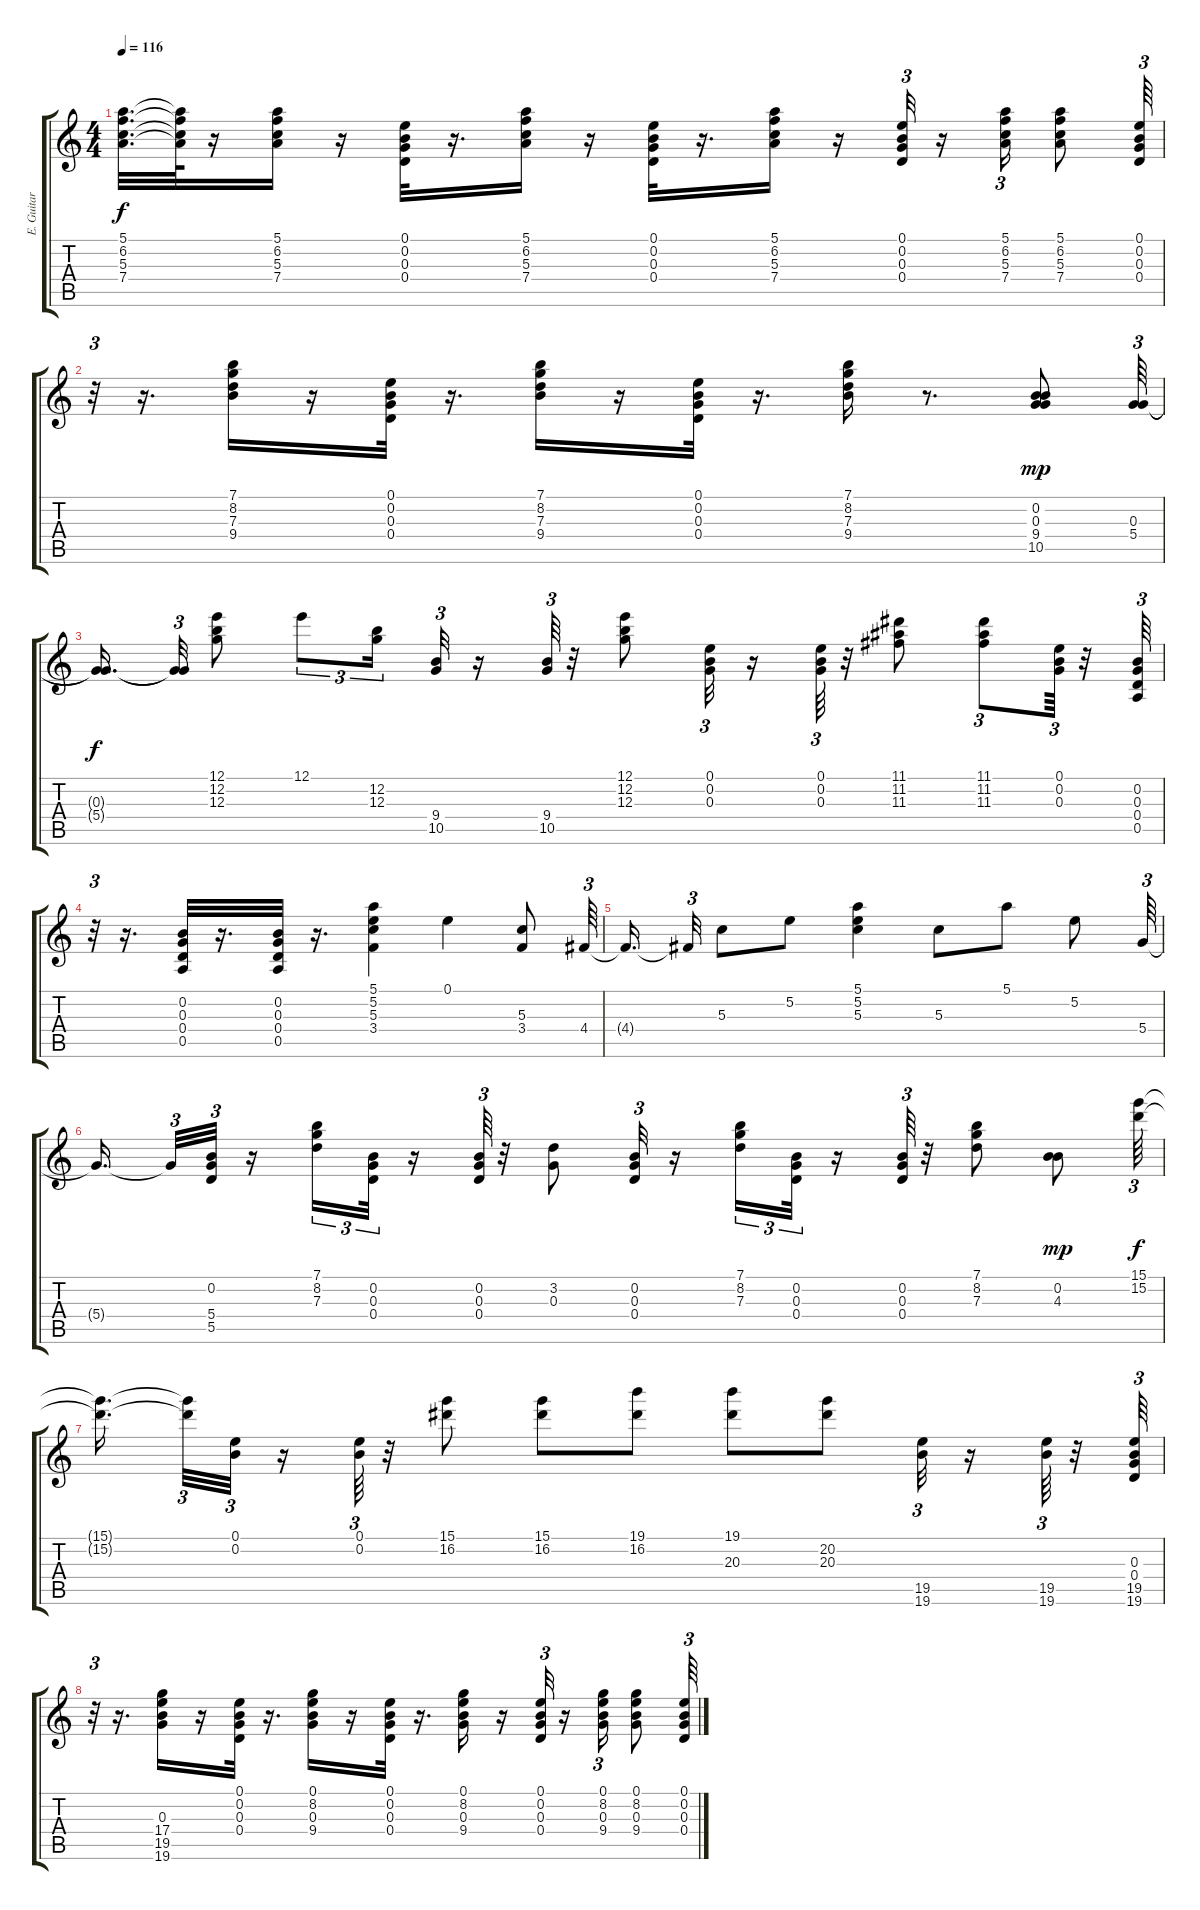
\track ("E. Guitar" "E. Guitar") {instrument electricguitarjazz}
\staff {score tabs}
\tuning (E4 B3 G3 D3 A2 E2) {hide}
\ts (4 4)
\tempo 116
\clef g2
\ks c
(5.1{t} 6.2{t} 5.3{t} 7.4{t}).32{d dy f} (5.1{t} 6.2{t} 5.3{t} 7.4{t}).64 r.16 (5.1 6.2 5.3 7.4).16 r.16 (0.1 0.2 0.3 0.4).32 r.16{d} (5.1 6.2 5.3 7.4).16 r.16 (0.1 0.2 0.3 0.4).32 r.16{d} (5.1 6.2 5.3 7.4).16 r.16 (0.1 0.2 0.3 0.4).32{tu (3 2)} r.16 (5.1 6.2 5.3 7.4).16{tu (3 2)} (5.1 6.2 5.3 7.4).8 (0.1 0.2 0.3 0.4).64{tu (3 2)} |
r.32{tu (3 2)} r.16{d} (7.1 8.2 7.3 9.4).16 r.16 (0.1 0.2 0.3 0.4).32 r.16{d} (7.1 8.2 7.3 9.4).16 r.16 (0.1 0.2 0.3 0.4).32 r.16{d} (7.1 8.2 7.3 9.4).16 r.8{d} (0.2 0.3 9.4 10.5).8{dy mp} (0.3 5.4).64{tu (3 2)} |
(0.3{t} 5.4{t}).16{d dy f} (0.3{t} 5.4{t}).32{tu (3 2)} (12.1 12.2 12.3).8 12.1.8{tu (3 2)} (12.2 12.3).16{tu (3 2)} (9.4 10.5).32{tu (3 2)} r.16 (9.4 10.5).64{tu (3 2)} r.32 (12.1 12.2 12.3).8 (0.1 0.2 0.3).32{tu (3 2)} r.16 (0.1 0.2 0.3).64{tu (3 2)} r.32 (11.1 11.2 11.3).8 (11.1 11.2 11.3).8{tu (3 2)} (0.1 0.2 0.3).64{tu (3 2)} r.32 (0.2 0.3 0.4 0.5).64{tu (3 2)} |
r.32{tu (3 2)} r.16{d} (0.2 0.3 0.4 0.5).32 r.16{d} (0.2 0.3 0.4 0.5).32 r.16{d} (5.1 5.2 5.3 3.4).4 0.1.4 (5.3 3.4).8 4.4.64{tu (3 2)} |
4.4{t}.16{d} 4.4{t}.32{tu (3 2)} 5.3.8 5.2.8 (5.1 5.2 5.3).4 5.3.8 5.1.8 5.2.8 5.4.64{tu (3 2)} |
5.4{t}.16{d} 5.4{t}.32{tu (3 2)} (0.2 5.4 5.5).32{tu (3 2)} r.16 (7.1 8.2 7.3).16{tu (3 2)} (0.2 0.3 0.4).32{tu (3 2)} r.16 (0.2 0.3 0.4).64{tu (3 2)} r.32 (3.2 0.3).8 (0.2 0.3 0.4).32{tu (3 2)} r.16 (7.1 8.2 7.3).16{tu (3 2)} (0.2 0.3 0.4).32{tu (3 2)} r.16 (0.2 0.3 0.4).64{tu (3 2)} r.32 (7.1 8.2 7.3).8 (0.2 4.3).8{dy mp} (15.1 15.2).64{tu (3 2) dy f} |
(15.1{t} 15.2{t}).16{d} (15.1{t} 15.2{t}).32{tu (3 2)} (0.1 0.2).32{tu (3 2)} r.16 (0.1 0.2).64{tu (3 2)} r.32 (15.1 16.2).8 (15.1 16.2).8 (19.1 16.2).8 (19.1 20.3).8 (20.2 20.3).8 (19.5 19.6).32{tu (3 2)} r.16 (19.5 19.6).64{tu (3 2)} r.32 (0.3 0.4 19.5 19.6).64{tu (3 2)} |
r.32{tu (3 2)} r.16{d} (0.3 17.4 19.5 19.6).16 r.16 (0.1 0.2 0.3 0.4).32 r.16{d} (0.1 8.2 0.3 9.4).16 r.16 (0.1 0.2 0.3 0.4).32 r.16{d} (0.1 8.2 0.3 9.4).16 r.16 (0.1 0.2 0.3 0.4).32{tu (3 2)} r.16 (0.1 8.2 0.3 9.4).16{tu (3 2)} (0.1 8.2 0.3 9.4).8 (0.1 0.2 0.3 0.4).64{tu (3 2)}
